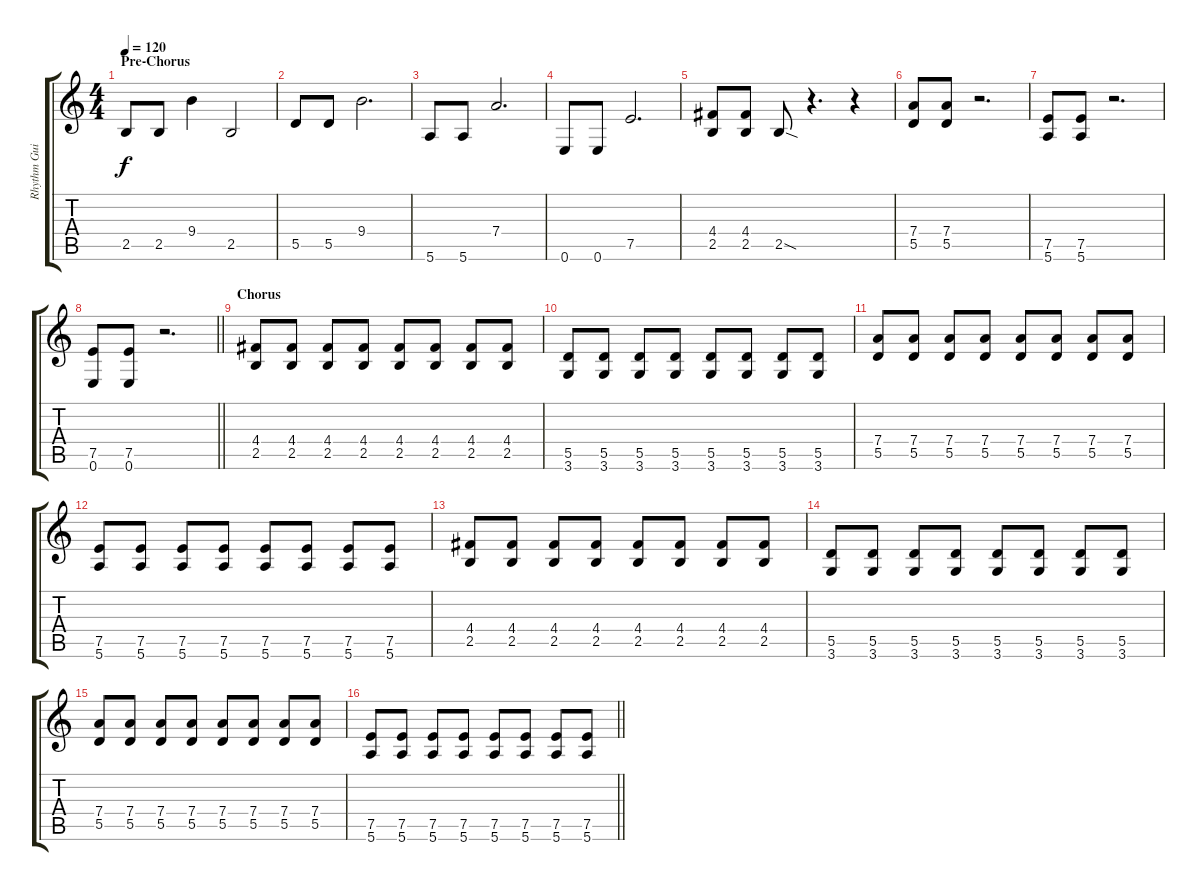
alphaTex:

\track ("Rhythm Guitar" "Rhythm Gui") {instrument distortionguitar}
\staff {score tabs}
\tuning (E4 B3 G3 D3 A2 E2) {hide}
\ts (4 4)
\section ("" "Pre-Chorus")
\tempo 120
\clef g2
\ks c
2.5.8{dy f} 2.5.8 9.4.4 2.5.2 |
5.5.8 5.5.8 9.4.2{d} |
5.6.8 5.6.8 7.4.2{d} |
0.6.8 0.6.8 7.5.2{d} |
(4.4 2.5).8 (4.4 2.5).8 2.5{sod}.8 r.4{d} r.4 |
(7.4 5.5).8 (7.4 5.5).8 r.2{d} |
(7.5 5.6).8 (7.5 5.6).8 r.2{d} |
\barLineRight lightlight
(7.5 0.6).8 (7.5 0.6).8 r.2{d} |
\section ("" "Chorus")
(4.4 2.5).8 (4.4 2.5).8 (4.4 2.5).8 (4.4 2.5).8 (4.4 2.5).8 (4.4 2.5).8 (4.4 2.5).8 (4.4 2.5).8 |
(5.5 3.6).8 (5.5 3.6).8 (5.5 3.6).8 (5.5 3.6).8 (5.5 3.6).8 (5.5 3.6).8 (5.5 3.6).8 (5.5 3.6).8 |
(7.4 5.5).8 (7.4 5.5).8 (7.4 5.5).8 (7.4 5.5).8 (7.4 5.5).8 (7.4 5.5).8 (7.4 5.5).8 (7.4 5.5).8 |
(7.5 5.6).8 (7.5 5.6).8 (7.5 5.6).8 (7.5 5.6).8 (7.5 5.6).8 (7.5 5.6).8 (7.5 5.6).8 (7.5 5.6).8 |
(4.4 2.5).8 (4.4 2.5).8 (4.4 2.5).8 (4.4 2.5).8 (4.4 2.5).8 (4.4 2.5).8 (4.4 2.5).8 (4.4 2.5).8 |
(5.5 3.6).8 (5.5 3.6).8 (5.5 3.6).8 (5.5 3.6).8 (5.5 3.6).8 (5.5 3.6).8 (5.5 3.6).8 (5.5 3.6).8 |
(7.4 5.5).8 (7.4 5.5).8 (7.4 5.5).8 (7.4 5.5).8 (7.4 5.5).8 (7.4 5.5).8 (7.4 5.5).8 (7.4 5.5).8 |
\barLineRight lightlight
(7.5 5.6).8 (7.5 5.6).8 (7.5 5.6).8 (7.5 5.6).8 (7.5 5.6).8 (7.5 5.6).8 (7.5 5.6).8 (7.5 5.6).8
